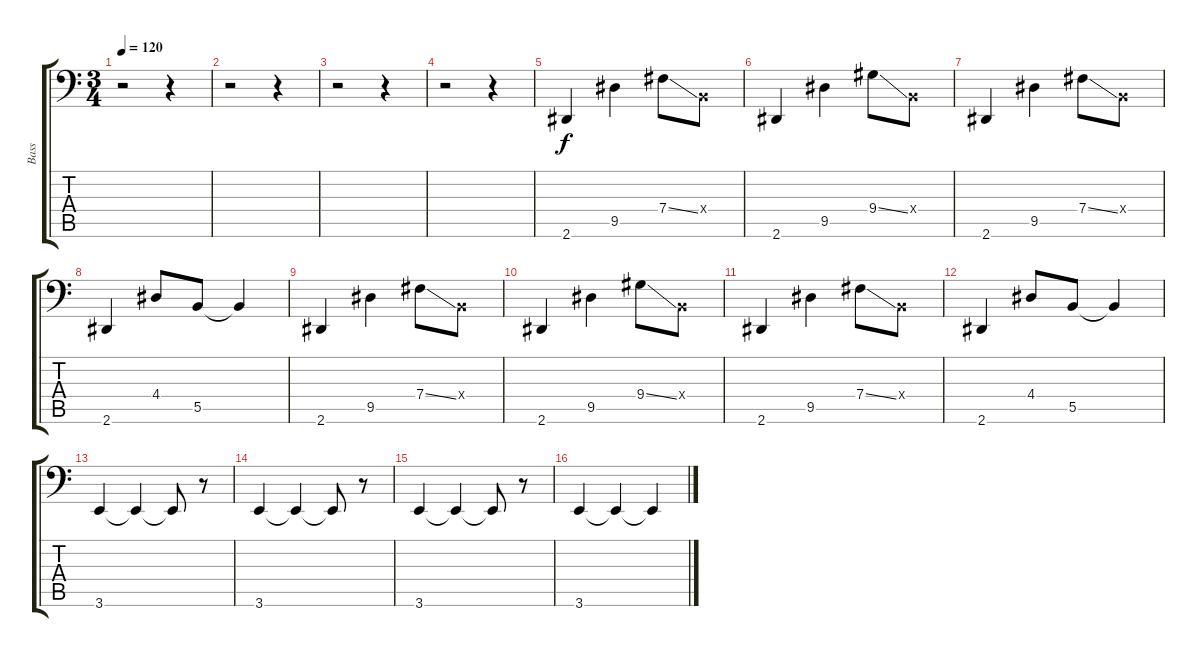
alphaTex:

\track ("Bass" "Bass") {instrument electricbassfinger}
\staff {score tabs}
\tuning (Db3 Ab2 E2 B1 Gb1 Db1) {hide}
\ts (3 4)
\tempo 120
\clef f4
\ks c
r.2{dy f instrument electricbassfinger} r.4 |
r.2 r.4 |
r.2 r.4 |
r.2 r.4 |
2.6.4 9.5.4 7.4{ss}.8 0.4{x}.8 |
2.6.4 9.5.4 9.4{ss}.8 0.4{x}.8 |
2.6.4 9.5.4 7.4{ss}.8 0.4{x}.8 |
2.6.4 4.4.8 5.5.8 5.5{t}.4 |
2.6.4 9.5.4 7.4{ss}.8 0.4{x}.8 |
2.6.4 9.5.4 9.4{ss}.8 0.4{x}.8 |
2.6.4 9.5.4 7.4{ss}.8 0.4{x}.8 |
2.6.4 4.4.8 5.5.8 5.5{t}.4 |
3.6.4 3.6{t}.4 3.6{t}.8 r.8 |
3.6.4 3.6{t}.4 3.6{t}.8 r.8 |
3.6.4 3.6{t}.4 3.6{t}.8 r.8 |
3.6.4 3.6{t}.4 3.6{t}.4
